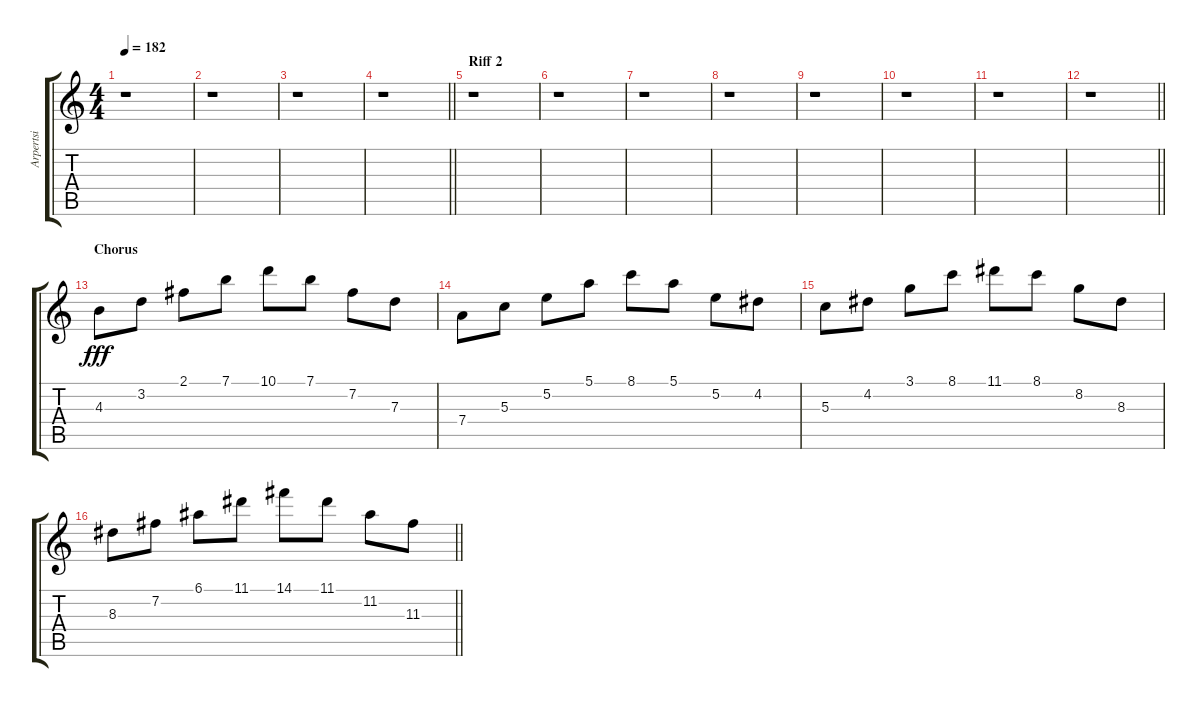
\track ("Arpertsi" "Arpertsi") {instrument synthbass1}
\staff {score tabs}
\tuning (E4 B3 G3 D3 A2 E2) {hide}
\ts (4 4)
\tempo 182
\clef g2
\ks c
r.1{dy fff} |
r.1 |
r.1 |
\barLineRight lightlight
r.1 |
\section ("" "Riff 2")
r.1 |
r.1 |
r.1 |
r.1 |
r.1 |
r.1 |
r.1 |
\barLineRight lightlight
r.1 |
\section ("" "Chorus")
4.3.8 3.2.8 2.1.8 7.1.8 10.1.8 7.1.8 7.2.8 7.3.8 |
7.4.8 5.3.8 5.2.8 5.1.8 8.1.8 5.1.8 5.2.8 4.2.8 |
5.3.8 4.2.8 3.1.8 8.1.8 11.1.8 8.1.8 8.2.8 8.3.8 |
\barLineRight lightlight
8.3.8 7.2.8 6.1.8 11.1.8 14.1.8 11.1.8 11.2.8 11.3.8
